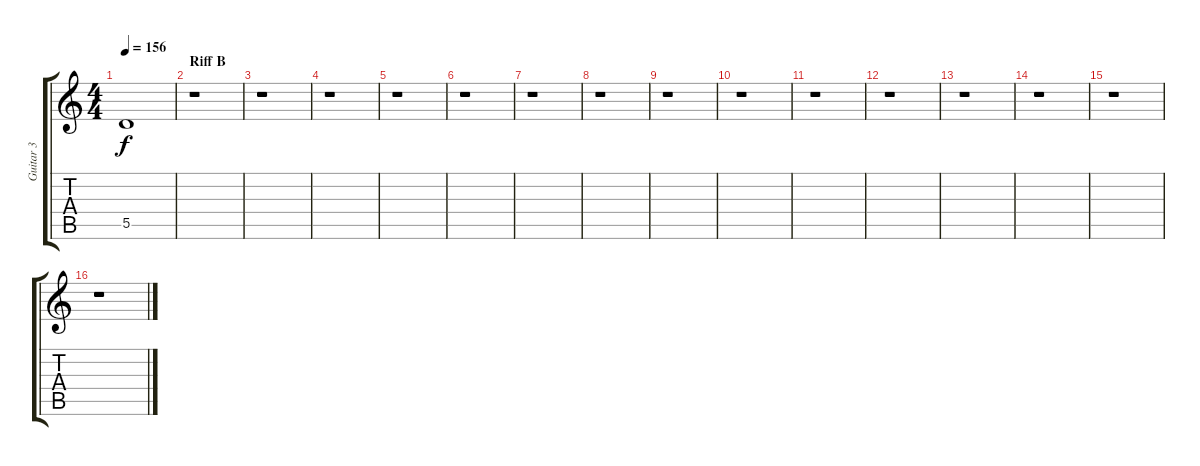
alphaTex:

\track ("Guitar 3" "Guitar 3") {instrument distortionguitar}
\staff {score tabs}
\tuning (E4 B3 G3 D3 A2 E2) {hide}
\ts (4 4)
\tempo 156
\clef g2
\ks c
5.5{t}.1{dy f} |
\section ("" "Riff B")
r.1 |
r.1 |
r.1 |
r.1 |
r.1 |
r.1 |
r.1 |
r.1 |
r.1 |
r.1 |
r.1 |
r.1 |
r.1 |
r.1 |
r.1
